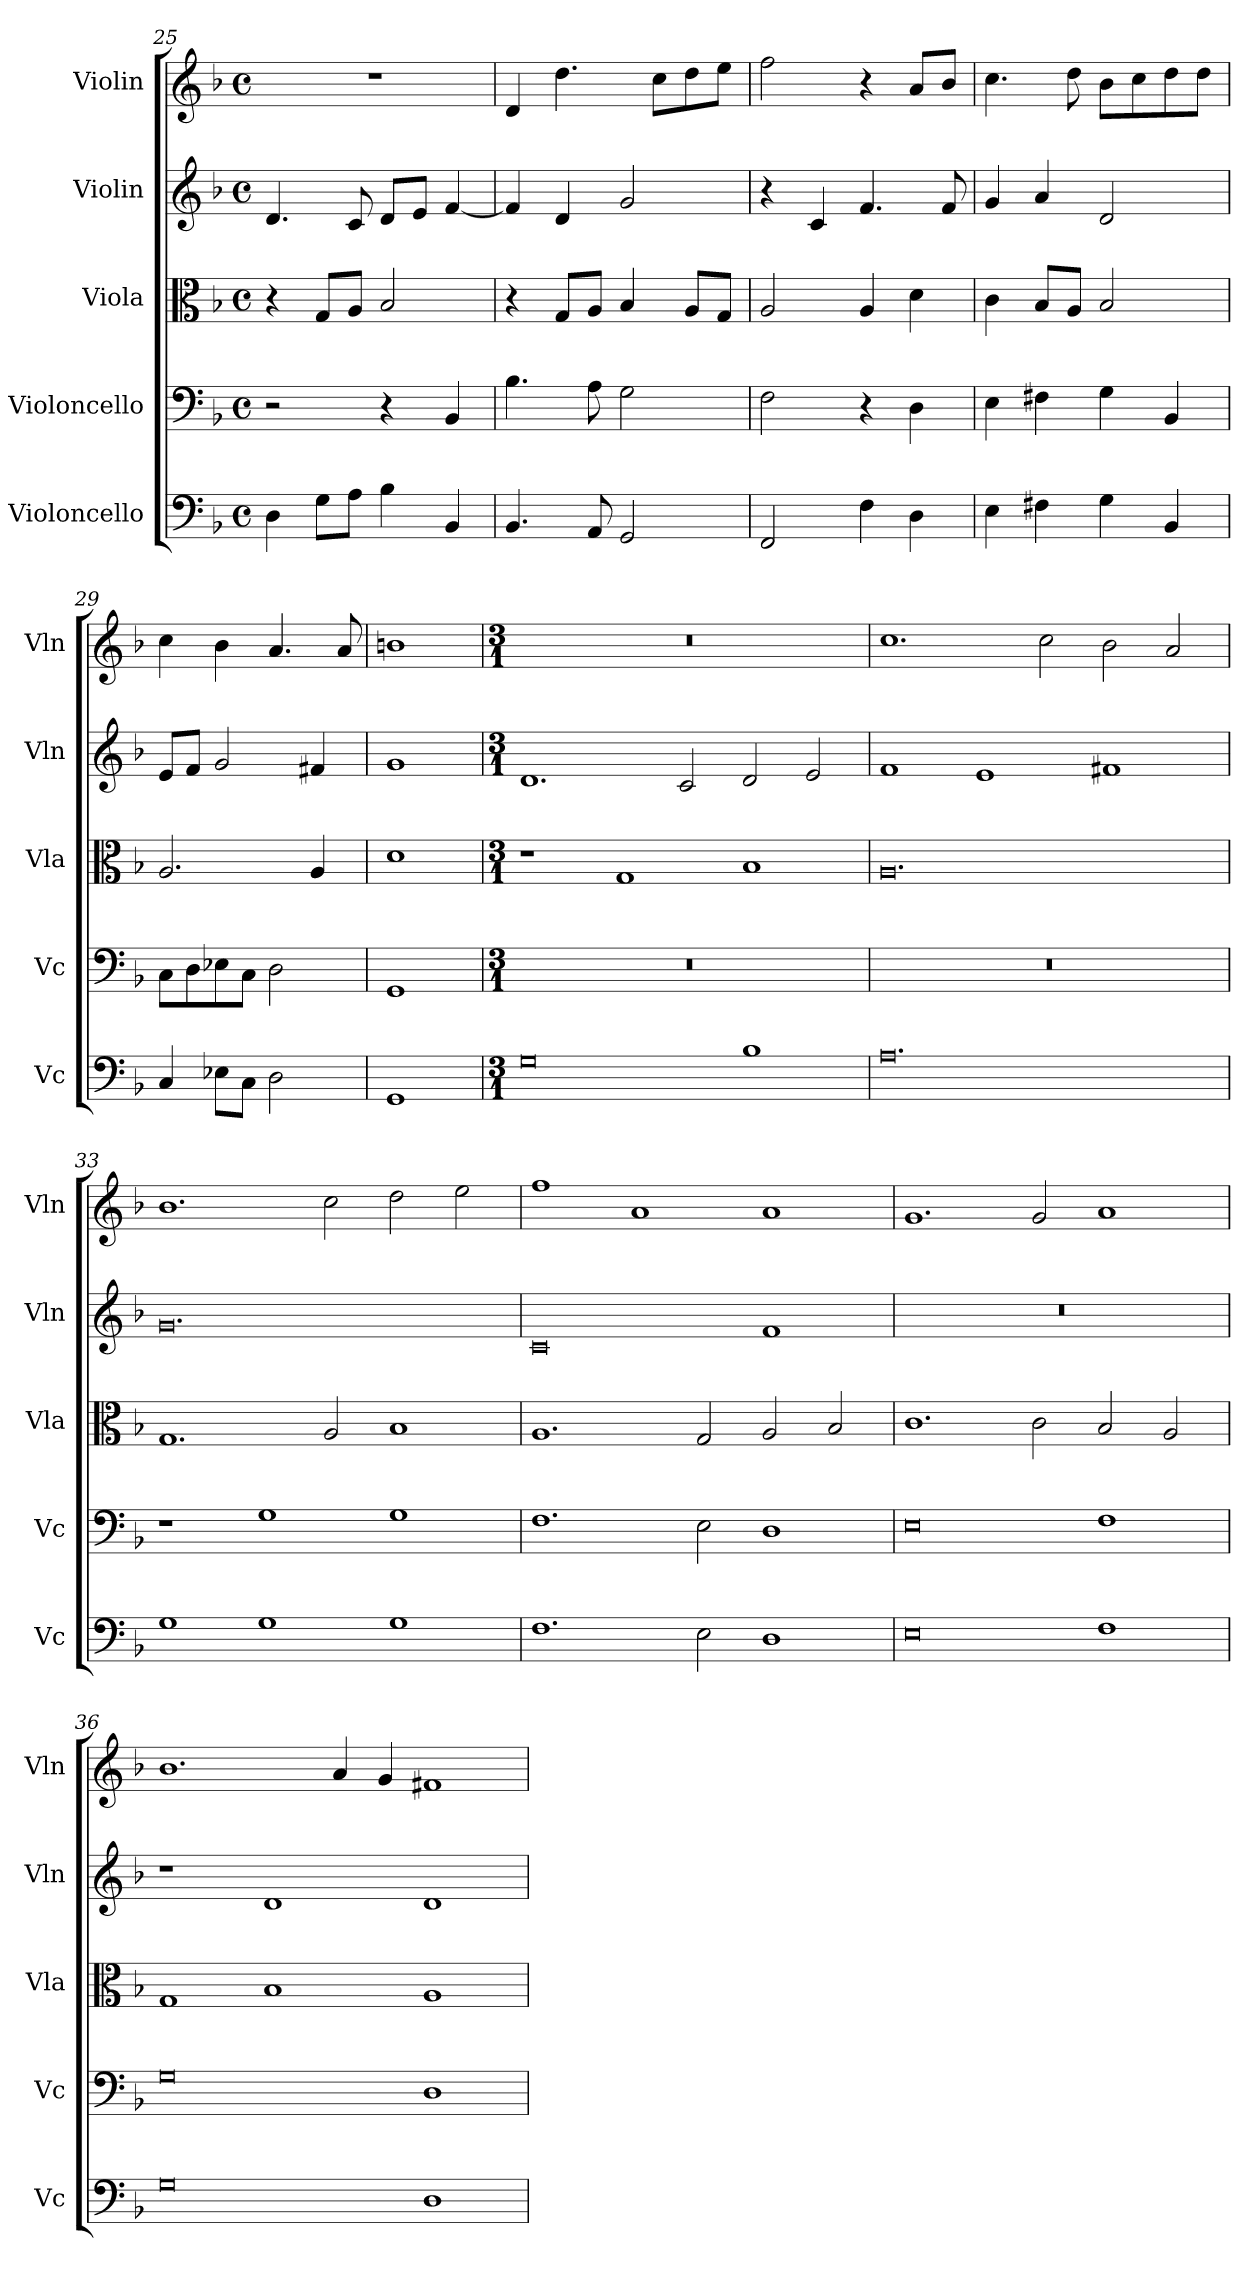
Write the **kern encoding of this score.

**kern	**kern	**kern	**kern	**kern
*part5	*part4	*part3	*part2	*part1
*staff5	*staff4	*staff3	*staff2	*staff1
*I"Violoncello	*I"Violoncello	*I"Viola	*I"Violin	*I"Violin
*I'Vc	*I'Vc	*I'Vla	*I'Vln	*I'Vln
*clefF4	*clefF4	*clefC3	*clefG2	*clefG2
*k[b-]	*k[b-]	*k[b-]	*k[b-]	*k[b-]
*M4/4	*M4/4	*M4/4	*M4/4	*M4/4
*met(c)	*met(c)	*met(c)	*met(c)	*met(c)
=25	=25	=25	=25	=25
4D	2r	4r	4.d	1r
8GL	.	8GL	.	.
8AJ	.	8AJ	8c	.
4B-	4r	2B-	8dL	.
.	.	.	8eJ	.
4BB-	4BB-	.	[4f	.
=26	=26	=26	=26	=26
4.BB-	4.B-	4r	4f]	4d
.	.	8GL	4d	4.dd
8AA	8A	8AJ	.	.
2GG	2G	4B-	2g	.
.	.	.	.	8ccL
.	.	8AL	.	8dd
.	.	8GJ	.	8eeJ
=27	=27	=27	=27	=27
2FF	2F	2A	4r	2ff
.	.	.	4c	.
4F	4r	4A	4.f	4r
4D	4D	4d	.	8aL
.	.	.	8f	8b-J
=28	=28	=28	=28	=28
4E	4E	4c	4g	4.cc
4F#X	4F#X	8B-L	4a	.
.	.	8AJ	.	8dd
4G	4G	2B-	2d	8b-L
.	.	.	.	8cc
4BB-	4BB-	.	.	8dd
.	.	.	.	8ddJ
=29	=29	=29	=29	=29
4C	8CL	2.A	8eL	4cc
.	8D	.	8fJ	.
8E-XL	8E-X	.	2g	4b-
8CJ	8CJ	.	.	.
2D	2D	.	.	4.a
.	.	4A	4f#X	.
.	.	.	.	8a
=30	=30	=30	=30	=30
1GG	1GG	1d	1g	1bn
=31	=31	=31	=31	=31
*M3/1	*M3/1	*M3/1	*M3/1	*M3/1
*	*	*	*	*MM240
0G	0.r	1r	1.d	0.r
.	.	1G	.	.
.	.	.	2c	.
1B-	.	1B-	2d	.
.	.	.	2e	.
=32	=32	=32	=32	=32
0.A	0.r	0.A	1f	1.cc
.	.	.	1e	.
.	.	.	.	2cc
.	.	.	1f#X	2b-
.	.	.	.	2a
=33	=33	=33	=33	=33
1G	1r	1.G	0.g	1.b-
1G	1G	.	.	.
.	.	2A	.	2cc
1G	1G	1B-	.	2dd
.	.	.	.	2ee
=34	=34	=34	=34	=34
1.F	1.F	1.A	0c	1ff
.	.	.	.	1a
2E	2E	2G	.	.
1D	1D	2A	1f	1a
.	.	2B-	.	.
=35	=35	=35	=35	=35
0E	0E	1.c	0.r	1.g
.	.	2c	.	2g
1F	1F	2B-	.	1a
.	.	2A	.	.
=36	=36	=36	=36	=36
0G	0G	1G	1r	1.b-
.	.	1B-	1d	.
.	.	.	.	4a
.	.	.	.	4g
1D	1D	1A	1d	1f#X
=	=	=	=	=
*-	*-	*-	*-	*-
